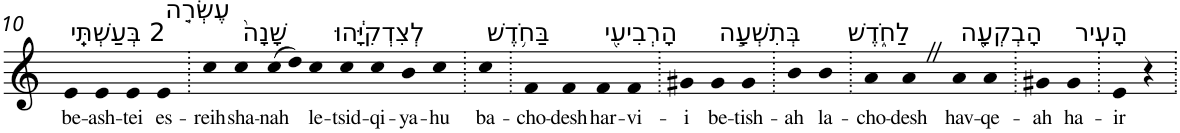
**kern	**text
*part1	*part1
*staff1	*staff1
*I"Piano	*
*I'Pno	*
!!LO:PB:g=z
*clefG2	*
*k[]	*
=10	=10
!LO:TX:a:t=2 בְּעַשְׁתֵּֽי	!
!	!LO:LY:b
4e	be-
!	!LO:LY:b
4e	-ash-
!	!LO:LY:b
4e	-tei
!LO:TX:a:t=עֶשְׂרֵ֤ה	!
!	!LO:LY:b
4e	es-
=11.	=11.
!	!LO:LY:b
4cc	-reih
!LO:TX:a:t=שָׁנָה֙	!
!	!LO:LY:b
4cc	sha-
!	!LO:LY:b
(>8cc	-nah
8dd)	.
!LO:TX:a:t=לְצִדְקִיָּ֔הוּ	!
!	!LO:LY:b
4cc	le-
!	!LO:LY:b
4cc	-tsid-
!	!LO:LY:b
4cc	-qi-
!	!LO:LY:b
4b	-ya-
!	!LO:LY:b
4cc	-hu
=12.	=12.
!LO:TX:a:t=בַּחֹ֥דֶשׁ	!
!	!LO:LY:b
4cc	ba-
=13.	=13.
!	!LO:LY:b
4f	-cho-
!	!LO:LY:b
4f	-desh
!LO:TX:a:t=הָרְבִיעִ֖י	!
!	!LO:LY:b
4f	har-
!	!LO:LY:b
4f	-vi-
=14.	=14.
!	!LO:LY:b
4g#X	-i
!LO:TX:a:t=בְּתִשְׁעָ֣ה	!
!	!LO:LY:b
4g#	be-
!	!LO:LY:b
4g#	-tish-
=15.	=15.
!	!LO:LY:b
4b	-ah
!LO:TX:a:t=לַחֹ֑דֶשׁ	!
!	!LO:LY:b
4b	la-
=16.	=16.
!	!LO:LY:b
4a	-cho-
!	!LO:LY:b
4aZ	-desh
!LO:TX:a:t=הָבְקְעָ֖ה	!
!	!LO:LY:b
4a	hav-
!	!LO:LY:b
4a	-qe-
=17.	=17.
!	!LO:LY:b
4g#X	-ah
!LO:TX:a:t=הָעִֽיר	!
!	!LO:LY:b
4g#	ha-
=18.	=18.
!	!LO:LY:b
4e	-ir
4r	.
=.	=.
*-	*-
